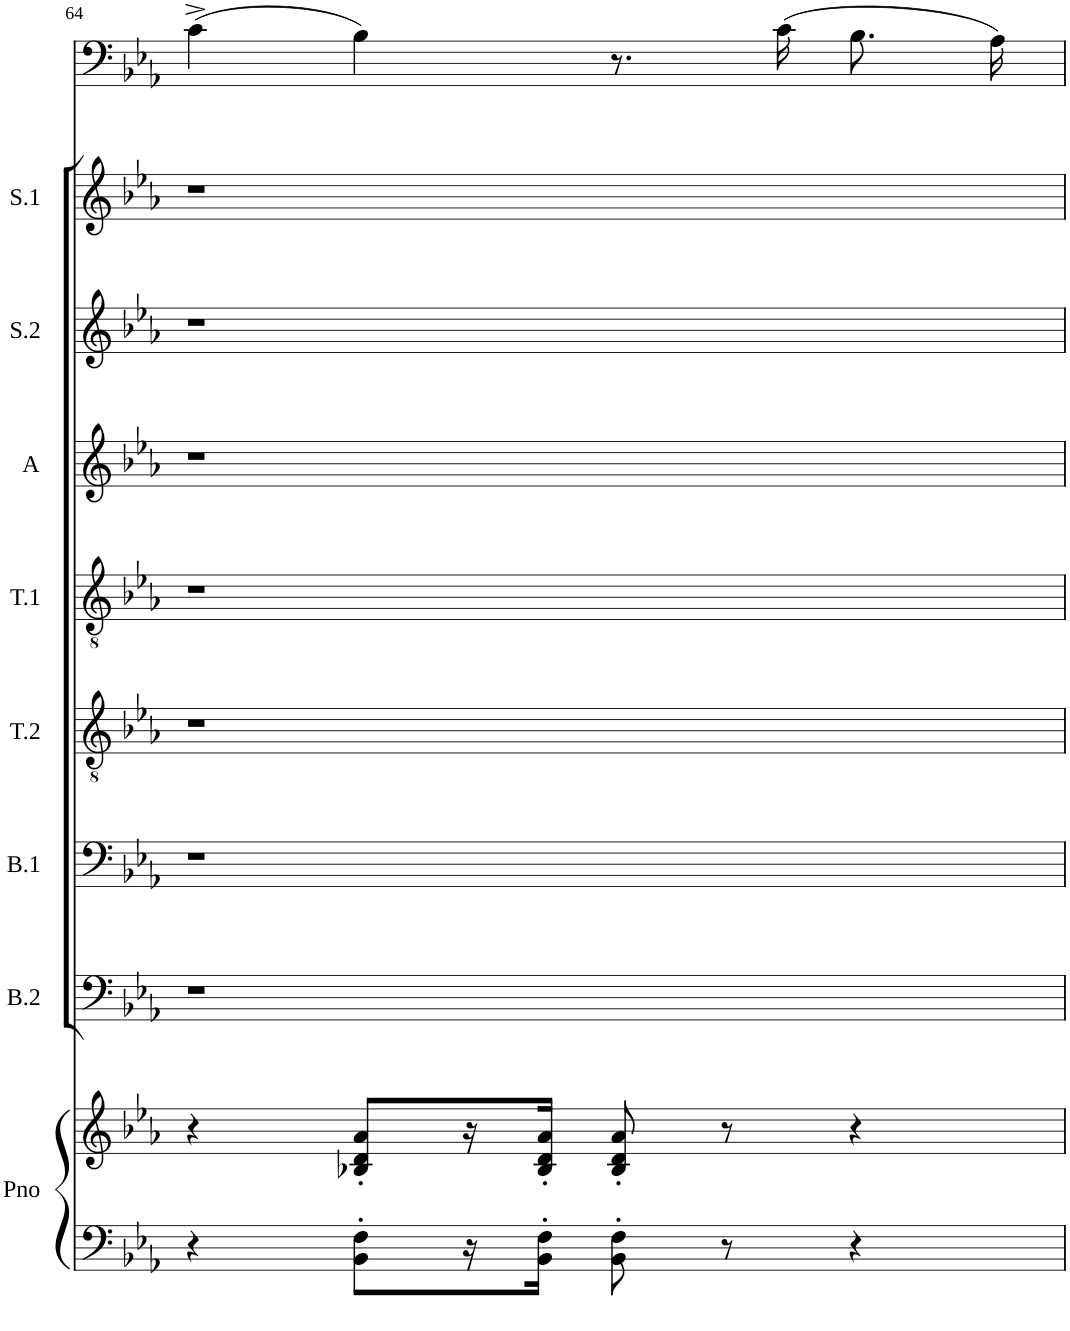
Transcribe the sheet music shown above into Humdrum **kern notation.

**kern	**kern	**kern	**kern	**kern	**kern	**kern	**kern	**kern	**kern
*part9	*part9	*part8	*part7	*part6	*part5	*part4	*part3	*part2	*part1
*staff10	*staff9	*staff8	*staff7	*staff6	*staff5	*staff4	*staff3	*staff2	*staff1
*I"Piano	*	*I"Basse 2	*I"Basse 1	*I"Tenor 2	*I"Tenor 1	*I"Alto	*I"Soprano 2	*I"Soprano 1	*I"Voice
*I'Pno	*	*I'B.2	*I'B.1	*I'T.2	*I'T.1	*I'A	*I'S.2	*I'S.1	*
!!LO:PB:g=z
*clefF4	*clefG2	*clefF4	*clefF4	*clefGv2	*clefGv2	*clefG2	*clefG2	*clefG2	*clefF4
*	*	*	*	*	*	*	*	*	*Trd12c21
*k[b-e-a-]	*k[b-e-a-]	*k[b-e-a-]	*k[b-e-a-]	*k[b-e-a-]	*k[b-e-a-]	*k[b-e-a-]	*k[b-e-a-]	*k[b-e-a-]	*k[b-e-a-]
*E-:	*E-:	*E-:	*E-:	*E-:	*E-:	*E-:	*E-:	*E-:	*E-:
*M4/4	*M4/4	*M4/4	*M4/4	*M4/4	*M4/4	*M4/4	*M4/4	*M4/4	*M4/4
*met(c)	*met(c)	*met(c)	*met(c)	*met(c)	*met(c)	*met(c)	*met(c)	*met(c)	*met(c)
=64	=64	=64	=64	=64	=64	=64	=64	=64	=64
4r	4r	1r	1r	1r	1r	1r	1r	1r	(4c^\
8BB-\' 8F\'L	8B-X/' 8d/' 8a-/'L	.	.	.	.	.	.	.	4B-\)
16r	16r	.	.	.	.	.	.	.	.
16BB-\' 16F\'JJ	16B-/' 16d/' 16a-/'JJ	.	.	.	.	.	.	.	.
8BB-\' 8F\'	8B-/' 8d/' 8a-/'	.	.	.	.	.	.	.	8.r
8r	8r	.	.	.	.	.	.	.	.
.	.	.	.	.	.	.	.	.	(16c\
4r	4r	.	.	.	.	.	.	.	8.B-\L
.	.	.	.	.	.	.	.	.	16A-\Jk)
=	=	=	=	=	=	=	=	=	=
*-	*-	*-	*-	*-	*-	*-	*-	*-	*-
